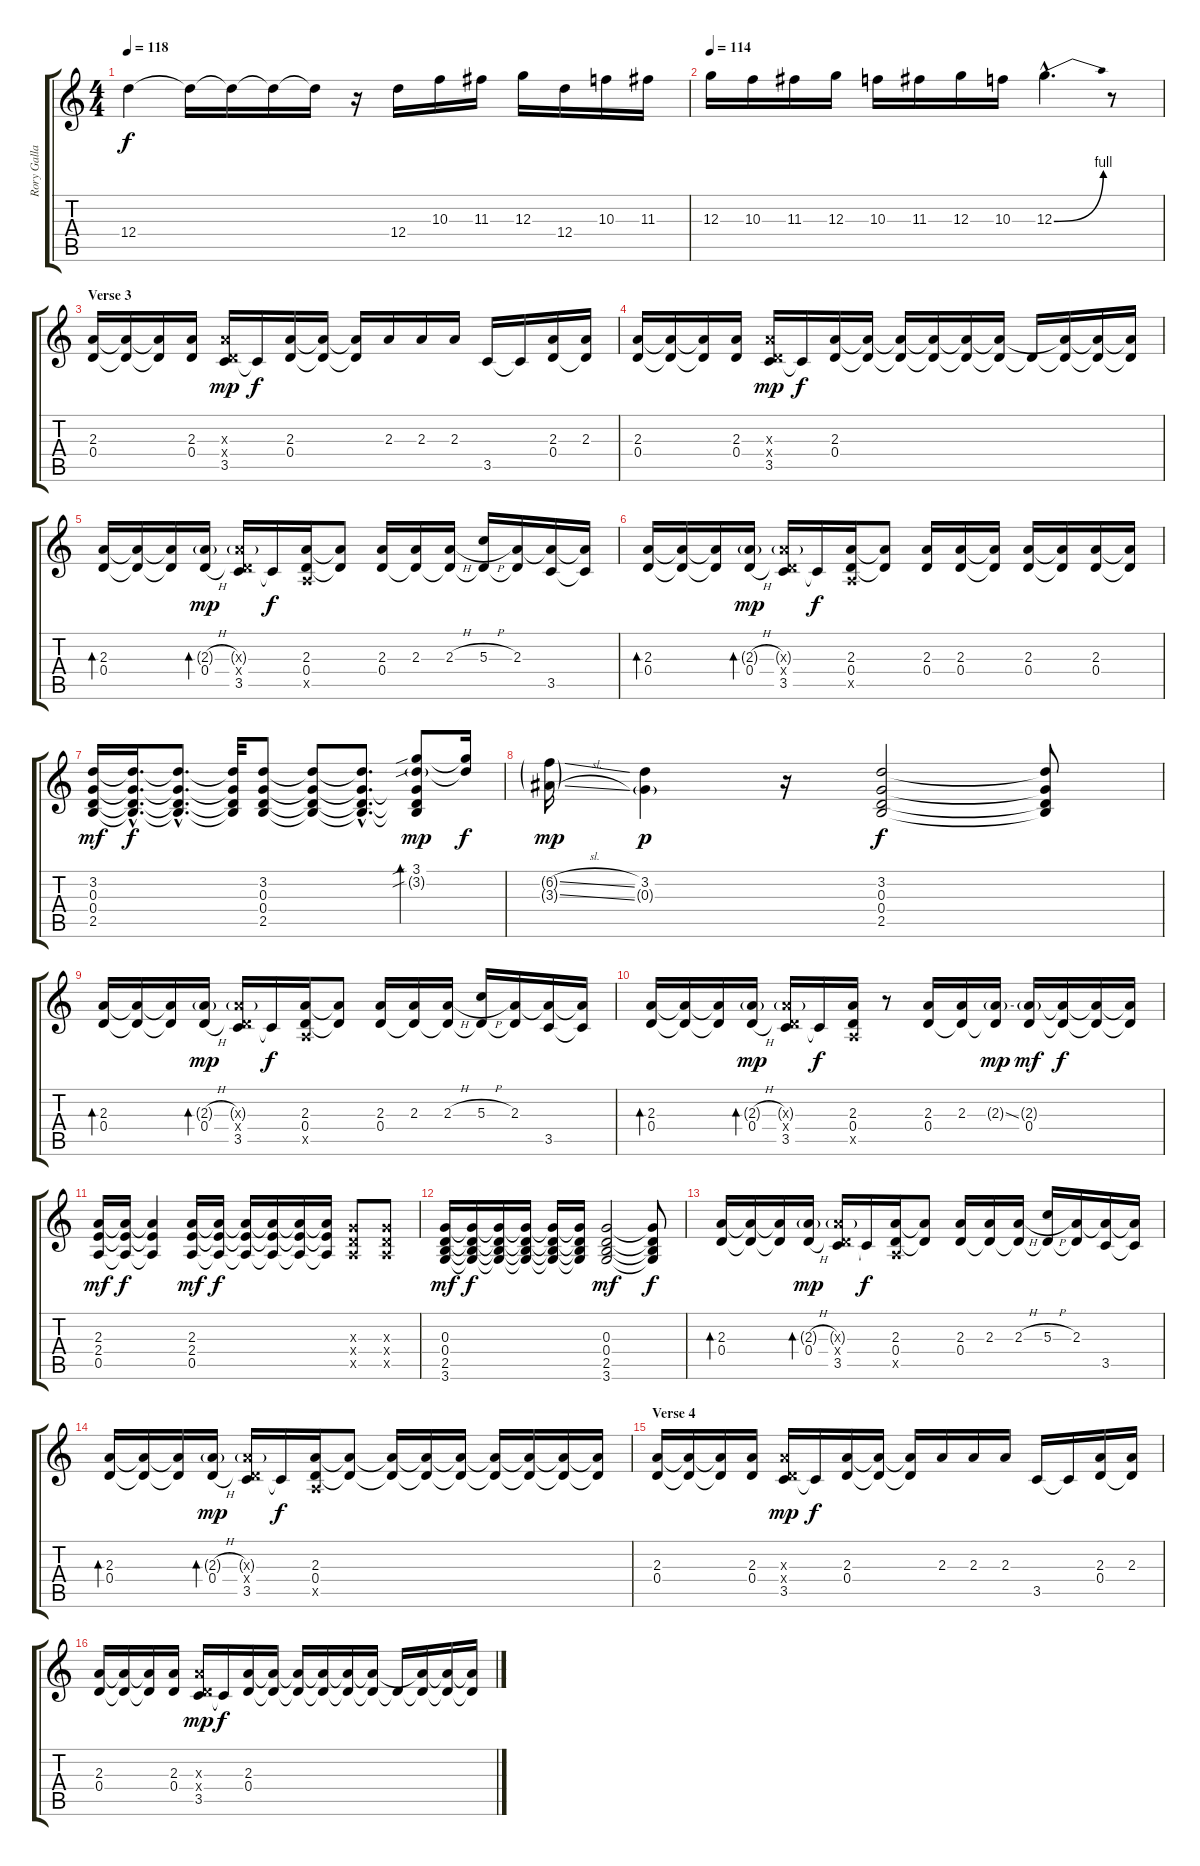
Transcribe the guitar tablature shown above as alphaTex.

\track ("Rory Gallagher" "Rory Galla") {instrument distortionguitar}
\staff {score tabs}
\tuning (E4 B3 G3 D3 A2 E2) {hide}
\ts (4 4)
\tempo 118
\clef g2
\ks c
12.4.4{dy f} 12.4{t}.16 12.4{t}.16 12.4{t}.16 12.4{t}.16 r.16 12.4.16 10.3.16 11.3.16 12.3.16 12.4.16 10.3.16 11.3.16 |
\tempo 114
12.3.16 10.3.16 11.3.16 12.3.16 10.3.16 11.3.16 12.3.16 10.3.16 12.3{be (bend 0 0 60 4) hac}.4{d} r.8 |
\section ("" "Verse 3")
(2.3 0.4).16 (2.3{t} 0.4{t}).16 (2.3{t} 0.4{t}).16 (2.3 0.4).16 (2.3{x} 0.4{x} 3.5).16{dy mp} 3.5{t}.16{dy f} (2.3 0.4).16 (2.3{t} 0.4{t}).16 (2.3{t} 0.4{t}).16 2.3.16 2.3.16 2.3.16 3.5.16 3.5{t}.16 (2.3 0.4).16 (2.3 0.4{t}).16 |
(2.3 0.4).16 (2.3{t} 0.4{t}).16 (2.3{t} 0.4{t}).16 (2.3 0.4).16 (2.3{x} 0.4{x} 3.5).16{dy mp} 3.5{t}.16{dy f} (2.3 0.4).16 (2.3{t} 0.4{t}).16 (2.3{t} 0.4{t}).16 (2.3{t} 0.4{t}).16 (2.3{t} 0.4{t}).16 (2.3{t} 0.4{t}).16 0.4{t}.16 (2.3{t} 0.4{t}).16 (2.3{t} 0.4{t}).16 (2.3{t} 0.4{t}).16 |
(2.3 0.4).16{bd 60} (2.3{t} 0.4{t}).16 (2.3{t} 0.4{t}).16 (2.3{h g} 0.4{h}).16{bd 120 dy mp} (2.3{g x} 0.4{x} 3.5).16 3.5{t}.16{dy f} (2.3 0.4 0.5{x}).16 (2.3{t} 0.4{t}).8 (2.3 0.4).16 (2.3 0.4{t}).16 (2.3{h} 0.4{t}).16 (5.3{h} 0.4{t}).16 (2.3 0.4{t}).16 (2.3{t} 3.5).16 (2.3{t} 3.5{t}).16 |
(2.3 0.4).16{bd 60} (2.3{t} 0.4{t}).16 (2.3{t} 0.4{t}).16 (2.3{h g} 0.4{h}).16{bd 120 dy mp} (2.3{g x} 0.4{x} 3.5).16 3.5{t}.16{dy f} (2.3 0.4 0.5{x}).16 (2.3{t} 0.4{t}).8 (2.3 0.4).16 (2.3 0.4).16 (2.3{t} 0.4{t}).16 (2.3 0.4).16 (2.3{t} 0.4{t}).16 (2.3 0.4).16 (2.3{t} 0.4{t}).16 |
(3.2 0.3 0.4 2.5).16{dy mf} (3.2{hac t} 0.3{hac t} 0.4{hac t} 2.5{hac t}).16{d dy f} (3.2{hac t} 0.3{hac t} 0.4{hac t} 2.5{hac t}).8{d} (3.2{t} 0.3{t} 0.4{t} 2.5{t}).32 (3.2 0.3 0.4 2.5).8 (3.2{t} 0.3{t} 0.4{t} 2.5{t}).8 (3.2{hac t} 0.3{hac t} 0.4{hac t} 2.5{hac t}).8{d} (3.1{sib} 3.2{sib g} 0.3{t} 0.4{t} 2.5{t}).8{bd 240 dy mp} (3.1{t} 3.2{t}).16{dy f} |
(6.2{sl g} 3.3{sl g}).16{dy mp} (3.2 0.3{g}).4{dy p} r.16 (3.2 0.3 0.4 2.5).2{dy f} (3.2{t} 0.3{t} 0.4{t} 2.5{t}).8 |
(2.3 0.4).16{bd 60} (2.3{t} 0.4{t}).16 (2.3{t} 0.4{t}).16 (2.3{h g} 0.4{h}).16{bd 120 dy mp} (2.3{g x} 0.4{x} 3.5).16 3.5{t}.16{dy f} (2.3 0.4 0.5{x}).16 (2.3{t} 0.4{t}).8 (2.3 0.4).16 (2.3 0.4{t}).16 (2.3{h} 0.4{t}).16 (5.3{h} 0.4{t}).16 (2.3 0.4{t}).16 (2.3{t} 3.5).16 (2.3{t} 3.5{t}).16 |
(2.3 0.4).16{bd 60} (2.3{t} 0.4{t}).16 (2.3{t} 0.4{t}).16 (2.3{h g} 0.4{h}).16{bd 120 dy mp} (2.3{g x} 0.4{x} 3.5).16 3.5{t}.16{dy f} (2.3 0.4 0.5{x}).16 r.8 (2.3 0.4).16 (2.3 0.4{t}).16 (2.3{ss g} 0.4{t}).16{dy mp} (2.3{g} 0.4).16{dy mf} (2.3{t} 0.4{t}).16{dy f} (2.3{t} 0.4{t}).16 (2.3{t} 0.4{t}).16 |
(2.3 2.4 0.5).16{dy mf} (2.3{t} 2.4{t} 0.5{t}).16{dy f} (2.3{t} 2.4{t} 0.5{t}).4 (2.3 2.4 0.5).16{dy mf} (2.3{t} 2.4{t} 0.5{t}).16{dy f} (2.3{t} 2.4{t} 0.5{t}).16 (2.3{t} 2.4{t} 0.5{t}).16 (2.3{t} 2.4{t} 0.5{t}).16 (2.3{t} 2.4{t} 0.5{t}).16 (0.3{x} 0.4{x} 0.5{x}).8 (0.3{x} 0.4{x} 0.5{x}).8 |
(0.3 0.4 2.5 3.6).16{dy mf} (0.3{t} 0.4{t} 2.5{t} 3.6{t}).16{dy f} (0.3{t} 0.4{t} 2.5{t} 3.6{t}).16 (0.3{t} 0.4{t} 2.5{t} 3.6{t}).16 (0.3{t} 0.4{t} 2.5{t} 3.6{t}).16 (0.3{t} 0.4{t} 2.5{t} 3.6{t}).16 (0.3 0.4 2.5 3.6).2{dy mf} (0.3{t} 0.4{t} 2.5{t} 3.6{t}).8{dy f} |
(2.3 0.4).16{bd 60} (2.3{t} 0.4{t}).16 (2.3{t} 0.4{t}).16 (2.3{h g} 0.4{h}).16{bd 120 dy mp} (2.3{g x} 0.4{x} 3.5).16 3.5{t}.16{dy f} (2.3 0.4 0.5{x}).16 (2.3{t} 0.4{t}).8 (2.3 0.4).16 (2.3 0.4{t}).16 (2.3{h} 0.4{t}).16 (5.3{h} 0.4{t}).16 (2.3 0.4{t}).16 (2.3{t} 3.5).16 (2.3{t} 3.5{t}).16 |
(2.3 0.4).16{bd 60} (2.3{t} 0.4{t}).16 (2.3{t} 0.4{t}).16 (2.3{h g} 0.4{h}).16{bd 120 dy mp} (2.3{g x} 0.4{x} 3.5).16 3.5{t}.16{dy f} (2.3 0.4 0.5{x}).16 (2.3{t} 0.4{t}).8 (2.3{t} 0.4{t}).16 (2.3{t} 0.4{t}).16 (2.3{t} 0.4{t}).16 (2.3{t} 0.4{t}).16 (2.3{t} 0.4{t}).16 (2.3{t} 0.4{t}).16 (2.3{t} 0.4{t}).16 |
\section ("" "Verse 4")
(2.3 0.4).16 (2.3{t} 0.4{t}).16 (2.3{t} 0.4{t}).16 (2.3 0.4).16 (2.3{x} 0.4{x} 3.5).16{dy mp} 3.5{t}.16{dy f} (2.3 0.4).16 (2.3{t} 0.4{t}).16 (2.3{t} 0.4{t}).16 2.3.16 2.3.16 2.3.16 3.5.16 3.5{t}.16 (2.3 0.4).16 (2.3 0.4{t}).16 |
(2.3 0.4).16 (2.3{t} 0.4{t}).16 (2.3{t} 0.4{t}).16 (2.3 0.4).16 (2.3{x} 0.4{x} 3.5).16{dy mp} 3.5{t}.16{dy f} (2.3 0.4).16 (2.3{t} 0.4{t}).16 (2.3{t} 0.4{t}).16 (2.3{t} 0.4{t}).16 (2.3{t} 0.4{t}).16 (2.3{t} 0.4{t}).16 0.4{t}.16 (2.3{t} 0.4{t}).16 (2.3{t} 0.4{t}).16 (2.3{t} 0.4{t}).16
